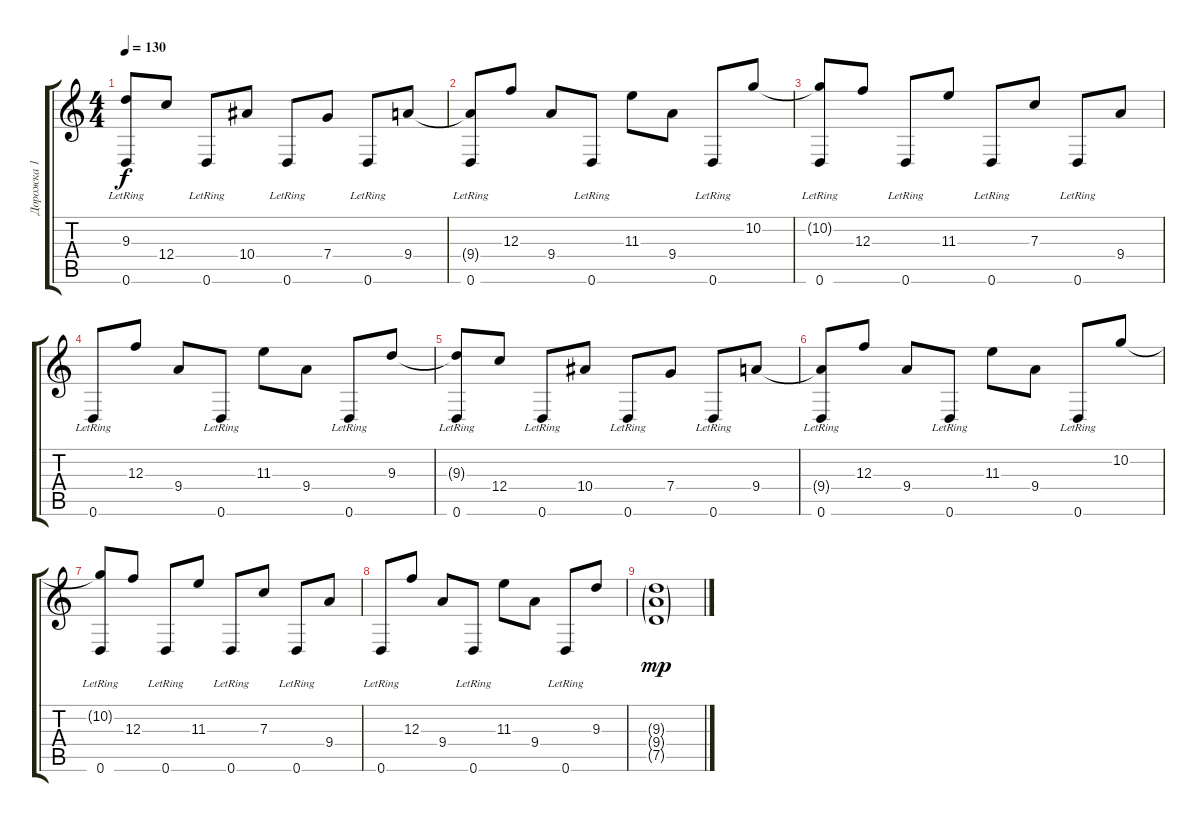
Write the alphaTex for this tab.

\track ("Дорожка 1" "Дорожка 1") {instrument acousticguitarnylon}
\staff {score tabs}
\tuning (D4 A3 F3 C3 G2 D2) {hide}
\ts (4 4)
\tempo 130
\clef g2
\ks c
(9.3{t} 0.6{lr}).8{dy f} 12.4.8 0.6{lr}.8 10.4.8 0.6{lr}.8 7.4.8 0.6{lr}.8 9.4.8 |
(9.4{t} 0.6{lr}).8 12.3.8 9.4.8 0.6{lr}.8 11.3.8 9.4.8 0.6{lr}.8 10.2.8 |
(10.2{t} 0.6{lr}).8{volume 8} 12.3.8 0.6{lr}.8 11.3.8 0.6{lr}.8 7.3.8 0.6{lr}.8 9.4.8 |
0.6{lr}.8 12.3.8 9.4.8 0.6{lr}.8 11.3.8 9.4.8 0.6{lr}.8 9.3.8 |
(9.3{t} 0.6{lr}).8{volume 4} 12.4.8 0.6{lr}.8 10.4.8 0.6{lr}.8 7.4.8 0.6{lr}.8 9.4.8 |
(9.4{t} 0.6{lr}).8 12.3.8 9.4.8 0.6{lr}.8 11.3.8 9.4.8 0.6{lr}.8 10.2.8 |
(10.2{t} 0.6{lr}).8{volume 0} 12.3.8 0.6{lr}.8 11.3.8 0.6{lr}.8 7.3.8 0.6{lr}.8 9.4.8 |
0.6{lr}.8 12.3.8 9.4.8 0.6{lr}.8 11.3.8 9.4.8 0.6{lr}.8 9.3.8 |
(9.3{g} 9.4{g} 7.5{g}).1{dy mp}
